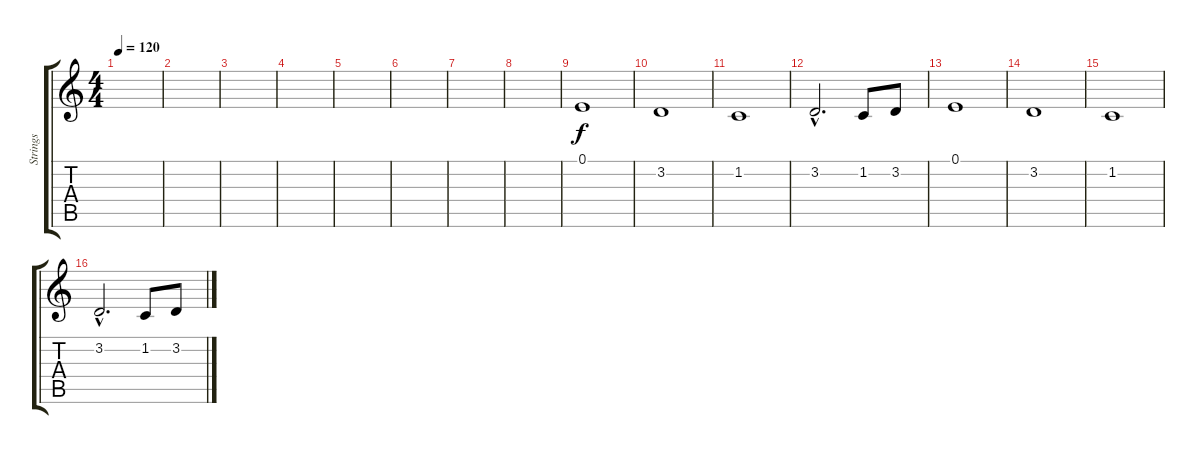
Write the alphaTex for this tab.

\track ("Strings" "Strings") {instrument stringensemble2}
\staff {score tabs}
\tuning (E4 B3 G3 D3 A2 E2) {hide}
\ts (4 4)
\tempo 120
\clef g2
\ks c
|
|
|
|
|
|
|
|
0.1.1{volume 14} |
3.2.1 |
1.2.1 |
3.2{hac}.2{d} 1.2.8 3.2.8 |
0.1.1{volume 14} |
3.2.1 |
1.2.1 |
3.2{hac}.2{d} 1.2.8 3.2.8
